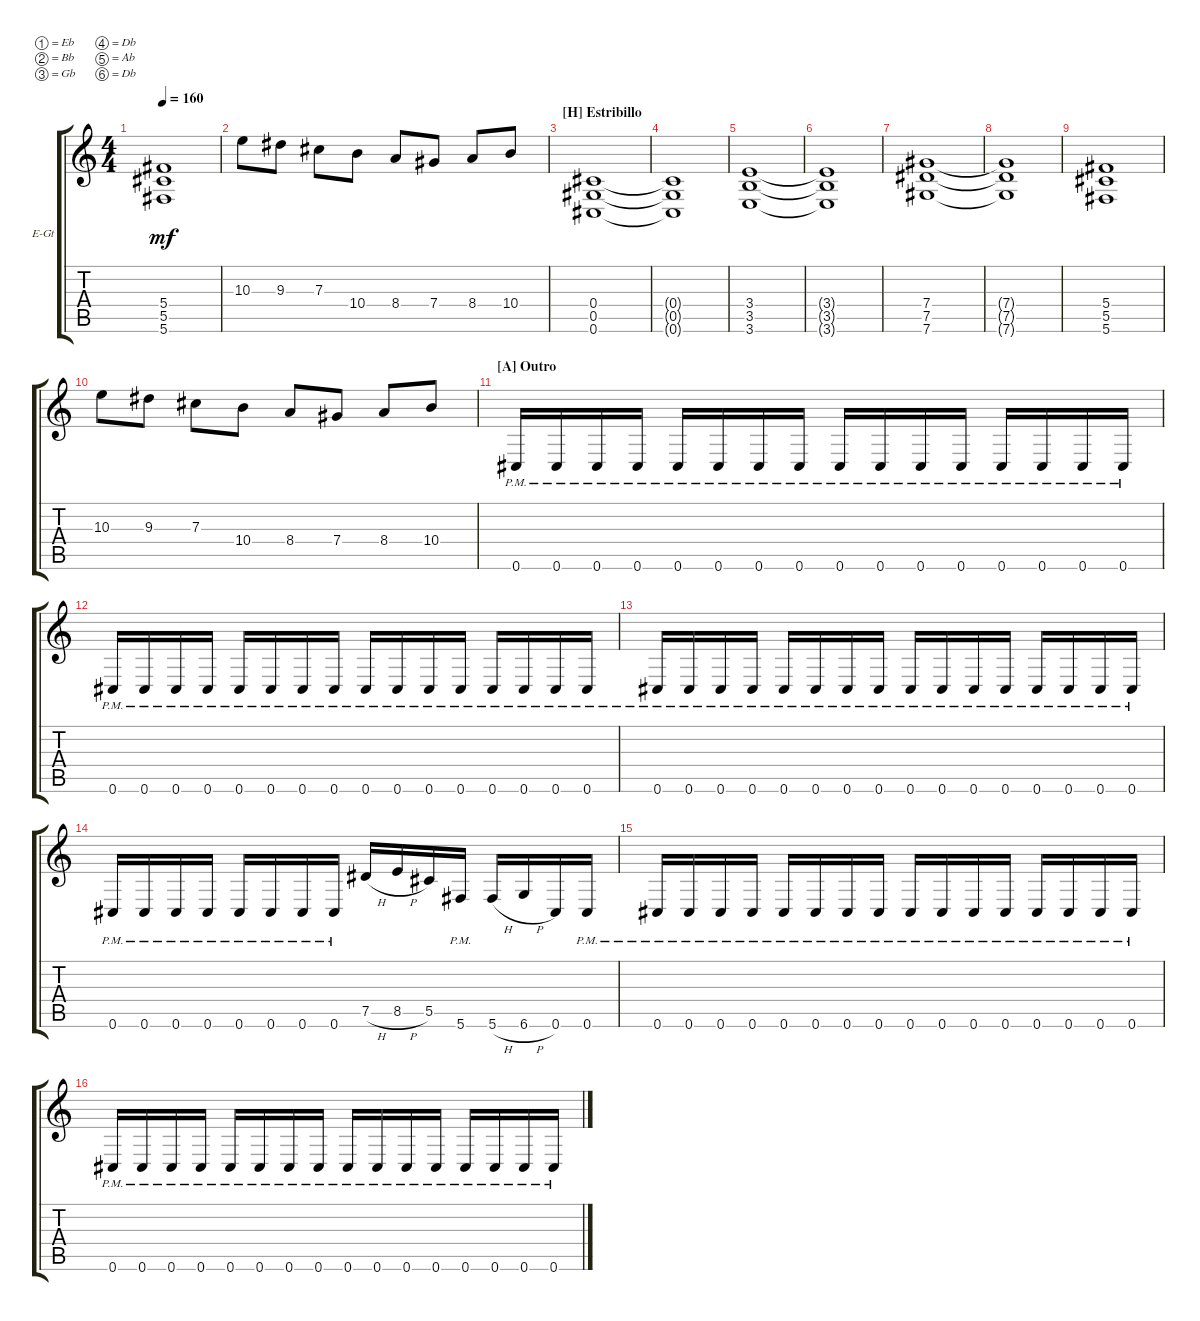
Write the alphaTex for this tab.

\bracketExtendMode groupsimilarinstruments
\firstSystemTrackNameOrientation horizontal
\otherSystemsTrackNameOrientation horizontal
\track ("Matt Heafy" "E-Gt") {instrument distortionguitar}
\staff {score tabs}
\tuning (Eb4 Bb3 Gb3 Db3 Ab2 Db2)
\ts (4 4)
\tempo 160
\clef g2
\ks c
(5.6 5.5 5.4).1{dy mf} |
10.3.8 9.3.8 7.3.8 10.4.8 8.4.8 7.4.8 8.4.8 10.4.8 |
\section ("H" "Estribillo")
(0.6 0.5 0.4).1 |
(0.4{t} 0.5{t} 0.6{t}).1 |
(3.6 3.5 3.4).1 |
(3.4{t} 3.5{t} 3.6{t}).1 |
(7.6 7.5 7.4).1 |
(7.4{t} 7.5{t} 7.6{t}).1 |
(5.6 5.5 5.4).1 |
10.3.8 9.3.8 7.3.8 10.4.8 8.4.8 7.4.8 8.4.8 10.4.8 |
\section ("A" "Outro")
0.6{pm}.16 0.6{pm}.16 0.6{pm}.16 0.6{pm}.16 0.6{pm}.16 0.6{pm}.16 0.6{pm}.16 0.6{pm}.16 0.6{pm}.16 0.6{pm}.16 0.6{pm}.16 0.6{pm}.16 0.6{pm}.16 0.6{pm}.16 0.6{pm}.16 0.6{pm}.16 |
0.6{pm}.16 0.6{pm}.16 0.6{pm}.16 0.6{pm}.16 0.6{pm}.16 0.6{pm}.16 0.6{pm}.16 0.6{pm}.16 0.6{pm}.16 0.6{pm}.16 0.6{pm}.16 0.6{pm}.16 0.6{pm}.16 0.6{pm}.16 0.6{pm}.16 0.6{pm}.16 |
0.6{pm}.16 0.6{pm}.16 0.6{pm}.16 0.6{pm}.16 0.6{pm}.16 0.6{pm}.16 0.6{pm}.16 0.6{pm}.16 0.6{pm}.16 0.6{pm}.16 0.6{pm}.16 0.6{pm}.16 0.6{pm}.16 0.6{pm}.16 0.6{pm}.16 0.6{pm}.16 |
0.6{pm}.16 0.6{pm}.16 0.6{pm}.16 0.6{pm}.16 0.6{pm}.16 0.6{pm}.16 0.6{pm}.16 0.6{pm}.16 7.5{h}.16 8.5{h}.16 5.5.16 5.6{pm}.16 5.6{h}.16 6.6{h}.16 0.6.16 0.6{pm}.16 |
0.6{pm}.16 0.6{pm}.16 0.6{pm}.16 0.6{pm}.16 0.6{pm}.16 0.6{pm}.16 0.6{pm}.16 0.6{pm}.16 0.6{pm}.16 0.6{pm}.16 0.6{pm}.16 0.6{pm}.16 0.6{pm}.16 0.6{pm}.16 0.6{pm}.16 0.6{pm}.16 |
0.6{pm}.16 0.6{pm}.16 0.6{pm}.16 0.6{pm}.16 0.6{pm}.16 0.6{pm}.16 0.6{pm}.16 0.6{pm}.16 0.6{pm}.16 0.6{pm}.16 0.6{pm}.16 0.6{pm}.16 0.6{pm}.16 0.6{pm}.16 0.6{pm}.16 0.6{pm}.16
